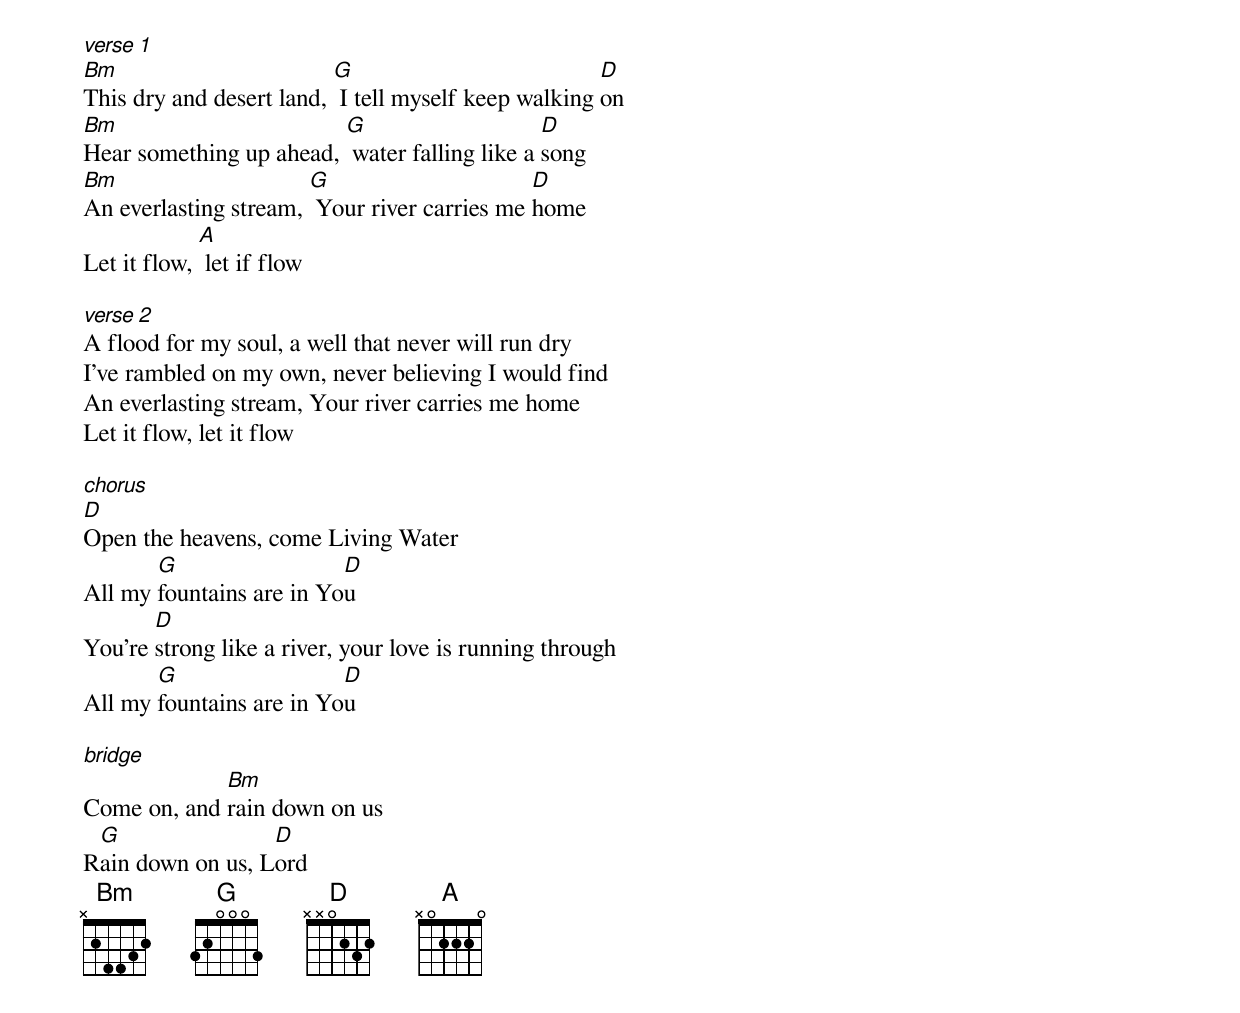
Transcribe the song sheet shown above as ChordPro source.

[verse 1]
[Bm]This dry and desert land, [G] I tell myself keep walking [D]on
[Bm]Hear something up ahead, [G] water falling like a [D]song
[Bm]An everlasting stream, [G] Your river carries me [D]home
Let it flow, [A] let if flow

[verse 2]
A flood for my soul, a well that never will run dry
I've rambled on my own, never believing I would find
An everlasting stream, Your river carries me home
Let it flow, let it flow

[chorus]
[D]Open the heavens, come Living Water
All my [G]fountains are in Yo[D]u
You're [D]strong like a river, your love is running through
All my [G]fountains are in Yo[D]u

[bridge]
Come on, and [Bm]rain down on us
R[G]ain down on us, L[D]ord
